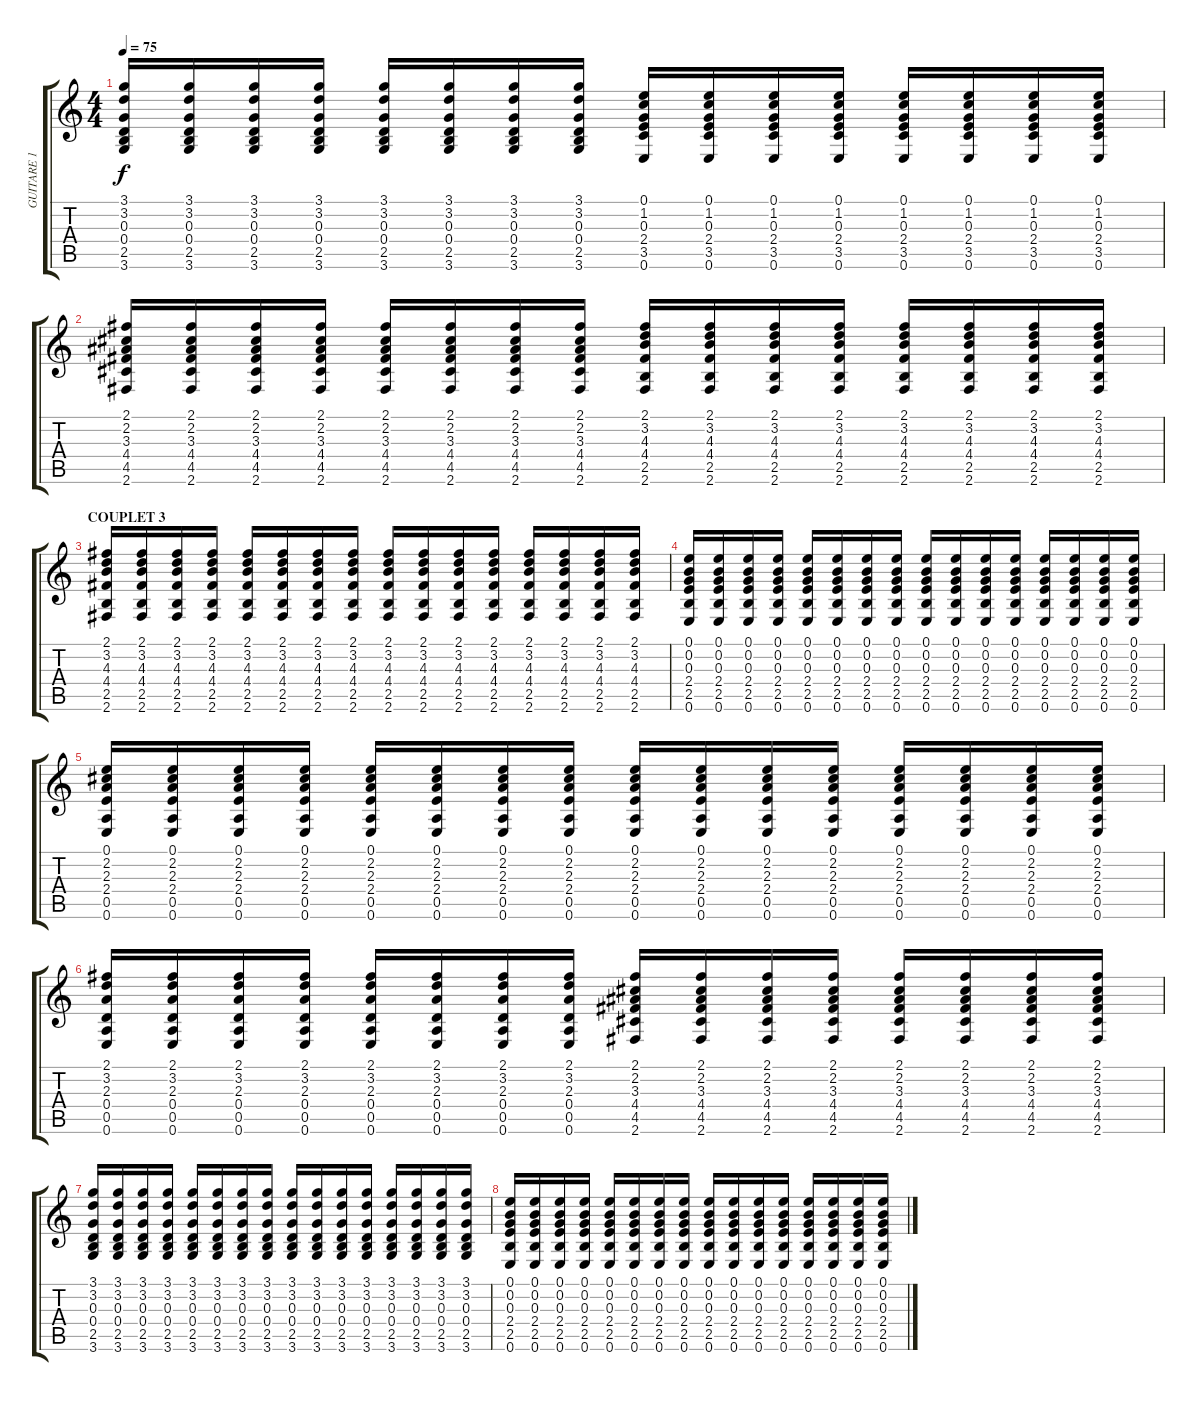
\track ("GUITARE 1" "GUITARE 1") {instrument acousticguitarsteel}
\staff {score tabs}
\tuning (E4 B3 G3 D3 A2 E2) {hide}
\ts (4 4)
\tempo 75
\clef g2
\ks c
(3.1 3.2 0.3 0.4 2.5 3.6).16{dy f} (3.1 3.2 0.3 0.4 2.5 3.6).16 (3.1 3.2 0.3 0.4 2.5 3.6).16 (3.1 3.2 0.3 0.4 2.5 3.6).16 (3.1 3.2 0.3 0.4 2.5 3.6).16 (3.1 3.2 0.3 0.4 2.5 3.6).16 (3.1 3.2 0.3 0.4 2.5 3.6).16 (3.1 3.2 0.3 0.4 2.5 3.6).16 (0.1 1.2 0.3 2.4 3.5 0.6).16 (0.1 1.2 0.3 2.4 3.5 0.6).16 (0.1 1.2 0.3 2.4 3.5 0.6).16 (0.1 1.2 0.3 2.4 3.5 0.6).16 (0.1 1.2 0.3 2.4 3.5 0.6).16 (0.1 1.2 0.3 2.4 3.5 0.6).16 (0.1 1.2 0.3 2.4 3.5 0.6).16 (0.1 1.2 0.3 2.4 3.5 0.6).16 |
(2.1 2.2 3.3 4.4 4.5 2.6).16 (2.1 2.2 3.3 4.4 4.5 2.6).16 (2.1 2.2 3.3 4.4 4.5 2.6).16 (2.1 2.2 3.3 4.4 4.5 2.6).16 (2.1 2.2 3.3 4.4 4.5 2.6).16 (2.1 2.2 3.3 4.4 4.5 2.6).16 (2.1 2.2 3.3 4.4 4.5 2.6).16 (2.1 2.2 3.3 4.4 4.5 2.6).16 (2.1 3.2 4.3 4.4 2.5 2.6).16 (2.1 3.2 4.3 4.4 2.5 2.6).16 (2.1 3.2 4.3 4.4 2.5 2.6).16 (2.1 3.2 4.3 4.4 2.5 2.6).16 (2.1 3.2 4.3 4.4 2.5 2.6).16 (2.1 3.2 4.3 4.4 2.5 2.6).16 (2.1 3.2 4.3 4.4 2.5 2.6).16 (2.1 3.2 4.3 4.4 2.5 2.6).16 |
\section ("" "COUPLET 3")
(2.1 3.2 4.3 4.4 2.5 2.6).16 (2.1 3.2 4.3 4.4 2.5 2.6).16 (2.1 3.2 4.3 4.4 2.5 2.6).16 (2.1 3.2 4.3 4.4 2.5 2.6).16 (2.1 3.2 4.3 4.4 2.5 2.6).16 (2.1 3.2 4.3 4.4 2.5 2.6).16 (2.1 3.2 4.3 4.4 2.5 2.6).16 (2.1 3.2 4.3 4.4 2.5 2.6).16 (2.1 3.2 4.3 4.4 2.5 2.6).16 (2.1 3.2 4.3 4.4 2.5 2.6).16 (2.1 3.2 4.3 4.4 2.5 2.6).16 (2.1 3.2 4.3 4.4 2.5 2.6).16 (2.1 3.2 4.3 4.4 2.5 2.6).16 (2.1 3.2 4.3 4.4 2.5 2.6).16 (2.1 3.2 4.3 4.4 2.5 2.6).16 (2.1 3.2 4.3 4.4 2.5 2.6).16 |
(0.1 0.2 0.3 2.4 2.5 0.6).16 (0.1 0.2 0.3 2.4 2.5 0.6).16 (0.1 0.2 0.3 2.4 2.5 0.6).16 (0.1 0.2 0.3 2.4 2.5 0.6).16 (0.1 0.2 0.3 2.4 2.5 0.6).16 (0.1 0.2 0.3 2.4 2.5 0.6).16 (0.1 0.2 0.3 2.4 2.5 0.6).16 (0.1 0.2 0.3 2.4 2.5 0.6).16 (0.1 0.2 0.3 2.4 2.5 0.6).16 (0.1 0.2 0.3 2.4 2.5 0.6).16 (0.1 0.2 0.3 2.4 2.5 0.6).16 (0.1 0.2 0.3 2.4 2.5 0.6).16 (0.1 0.2 0.3 2.4 2.5 0.6).16 (0.1 0.2 0.3 2.4 2.5 0.6).16 (0.1 0.2 0.3 2.4 2.5 0.6).16 (0.1 0.2 0.3 2.4 2.5 0.6).16 |
(0.1 2.2 2.3 2.4 0.5 0.6).16 (0.1 2.2 2.3 2.4 0.5 0.6).16 (0.1 2.2 2.3 2.4 0.5 0.6).16 (0.1 2.2 2.3 2.4 0.5 0.6).16 (0.1 2.2 2.3 2.4 0.5 0.6).16 (0.1 2.2 2.3 2.4 0.5 0.6).16 (0.1 2.2 2.3 2.4 0.5 0.6).16 (0.1 2.2 2.3 2.4 0.5 0.6).16 (0.1 2.2 2.3 2.4 0.5 0.6).16 (0.1 2.2 2.3 2.4 0.5 0.6).16 (0.1 2.2 2.3 2.4 0.5 0.6).16 (0.1 2.2 2.3 2.4 0.5 0.6).16 (0.1 2.2 2.3 2.4 0.5 0.6).16 (0.1 2.2 2.3 2.4 0.5 0.6).16 (0.1 2.2 2.3 2.4 0.5 0.6).16 (0.1 2.2 2.3 2.4 0.5 0.6).16 |
(2.1 3.2 2.3 0.4 0.5 0.6).16 (2.1 3.2 2.3 0.4 0.5 0.6).16 (2.1 3.2 2.3 0.4 0.5 0.6).16 (2.1 3.2 2.3 0.4 0.5 0.6).16 (2.1 3.2 2.3 0.4 0.5 0.6).16 (2.1 3.2 2.3 0.4 0.5 0.6).16 (2.1 3.2 2.3 0.4 0.5 0.6).16 (2.1 3.2 2.3 0.4 0.5 0.6).16 (2.1 2.2 3.3 4.4 4.5 2.6).16 (2.1 2.2 3.3 4.4 4.5 2.6).16 (2.1 2.2 3.3 4.4 4.5 2.6).16 (2.1 2.2 3.3 4.4 4.5 2.6).16 (2.1 2.2 3.3 4.4 4.5 2.6).16 (2.1 2.2 3.3 4.4 4.5 2.6).16 (2.1 2.2 3.3 4.4 4.5 2.6).16 (2.1 2.2 3.3 4.4 4.5 2.6).16 |
(3.1 3.2 0.3 0.4 2.5 3.6).16 (3.1 3.2 0.3 0.4 2.5 3.6).16 (3.1 3.2 0.3 0.4 2.5 3.6).16 (3.1 3.2 0.3 0.4 2.5 3.6).16 (3.1 3.2 0.3 0.4 2.5 3.6).16 (3.1 3.2 0.3 0.4 2.5 3.6).16 (3.1 3.2 0.3 0.4 2.5 3.6).16 (3.1 3.2 0.3 0.4 2.5 3.6).16 (3.1 3.2 0.3 0.4 2.5 3.6).16 (3.1 3.2 0.3 0.4 2.5 3.6).16 (3.1 3.2 0.3 0.4 2.5 3.6).16 (3.1 3.2 0.3 0.4 2.5 3.6).16 (3.1 3.2 0.3 0.4 2.5 3.6).16 (3.1 3.2 0.3 0.4 2.5 3.6).16 (3.1 3.2 0.3 0.4 2.5 3.6).16 (3.1 3.2 0.3 0.4 2.5 3.6).16 |
(0.1 0.2 0.3 2.4 2.5 0.6).16 (0.1 0.2 0.3 2.4 2.5 0.6).16 (0.1 0.2 0.3 2.4 2.5 0.6).16 (0.1 0.2 0.3 2.4 2.5 0.6).16 (0.1 0.2 0.3 2.4 2.5 0.6).16 (0.1 0.2 0.3 2.4 2.5 0.6).16 (0.1 0.2 0.3 2.4 2.5 0.6).16 (0.1 0.2 0.3 2.4 2.5 0.6).16 (0.1 0.2 0.3 2.4 2.5 0.6).16 (0.1 0.2 0.3 2.4 2.5 0.6).16 (0.1 0.2 0.3 2.4 2.5 0.6).16 (0.1 0.2 0.3 2.4 2.5 0.6).16 (0.1 0.2 0.3 2.4 2.5 0.6).16 (0.1 0.2 0.3 2.4 2.5 0.6).16 (0.1 0.2 0.3 2.4 2.5 0.6).16 (0.1 0.2 0.3 2.4 2.5 0.6).16
